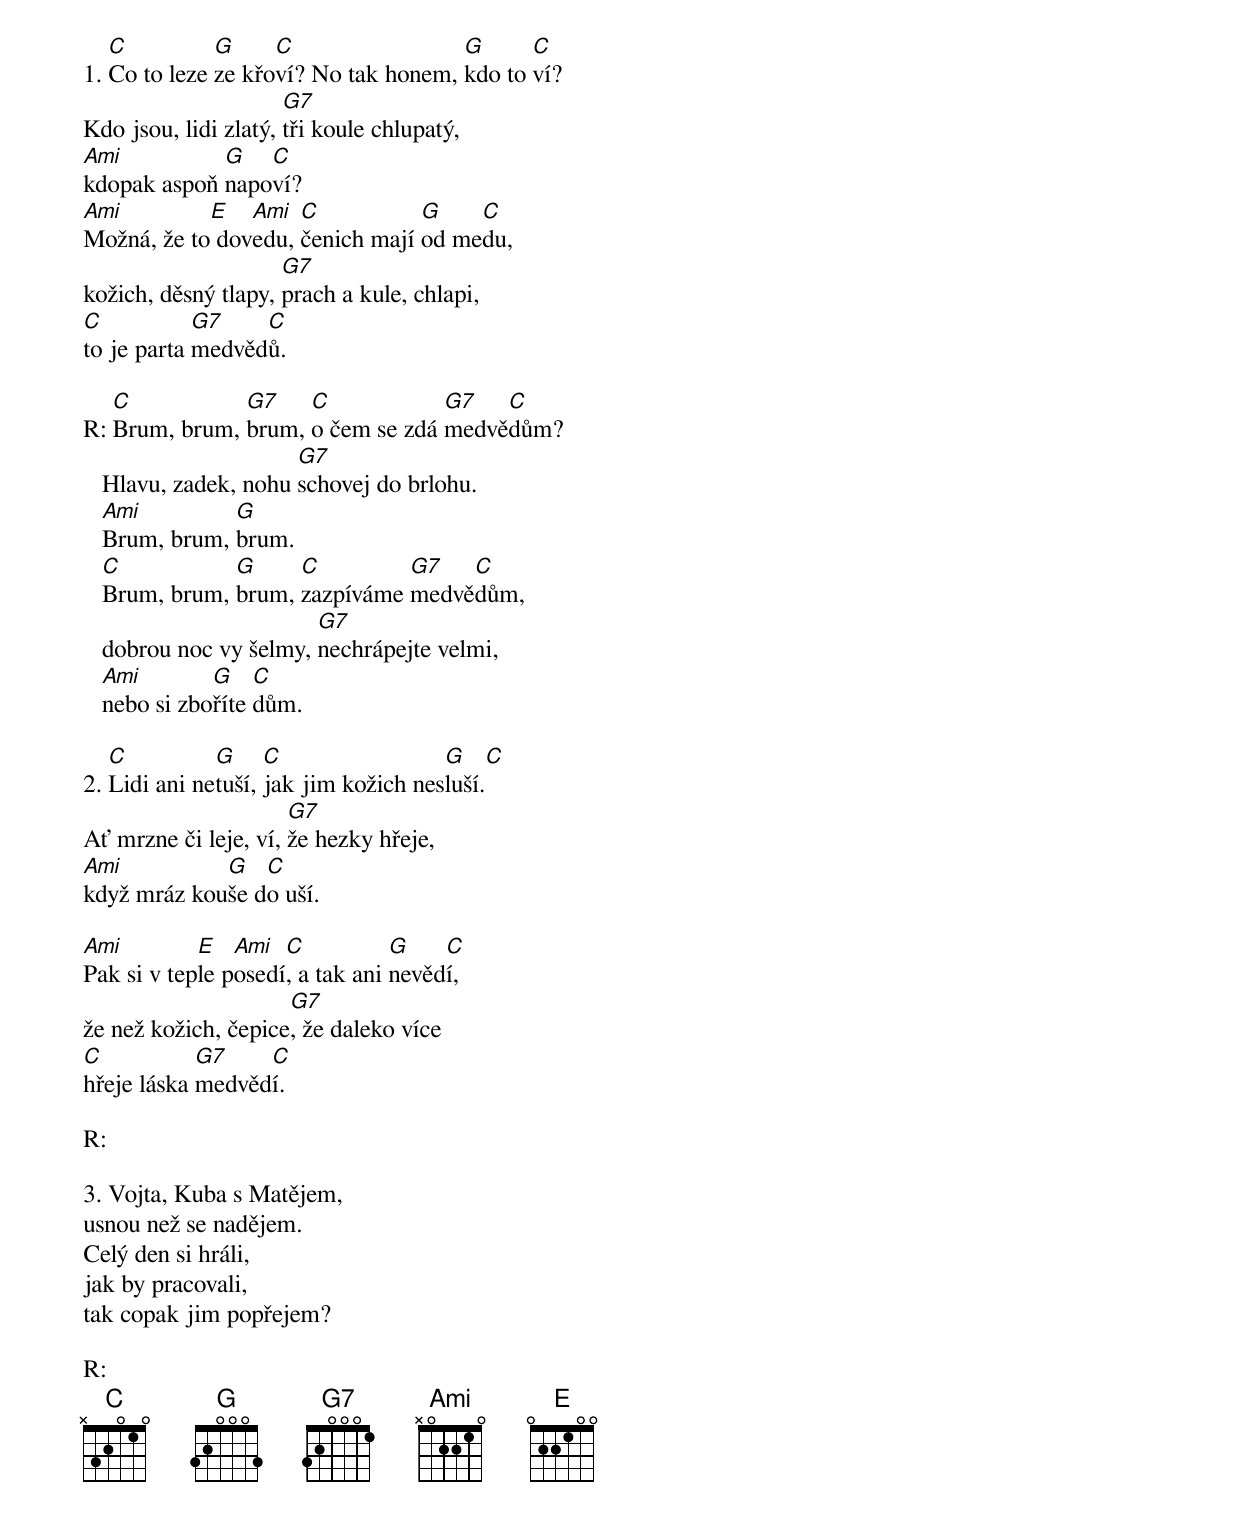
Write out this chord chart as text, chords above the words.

   C          G     C                 G      C
1. Co to leze ze křoví? No tak honem, kdo to ví?
                      G7
Kdo jsou, lidi zlatý, tři koule chlupatý,
Ami          G   C
kdopak aspoň napoví?
Ami         E   Ami  C           G    C
Možná, že to dovedu, čenich mají od medu,
                     G7
kožich, děsný tlapy, prach a kule, chlapi,
C           G7    C
to je parta medvědů.

   C           G7    C            G7   C
R: Brum, brum, brum, o čem se zdá medvědům?
                      G7
   Hlavu, zadek, nohu schovej do brlohu.
   Ami         G
   Brum, brum, brum.
   C           G     C         G7   C
   Brum, brum, brum, zazpíváme medvědům,
                        G7
   dobrou noc vy šelmy, nechrápejte velmi,
   Ami        G    C
   nebo si zboříte dům.

   C          G     C                 G      C
2. Lidi ani netuší, jak jim kožich nesluší.
                      G7
Ať mrzne či leje, ví, že hezky hřeje,
Ami          G   C
když mráz kouše do uší.

Ami         E   Ami  C           G    C
Pak si v teple posedí, a tak ani nevědí,
                     G7
že než kožich, čepice, že daleko více
C           G7    C
hřeje láska medvědí.

R:

3. Vojta, Kuba s Matějem,
usnou než se nadějem.
Celý den si hráli,
jak by pracovali,
tak copak jim popřejem?

R:
